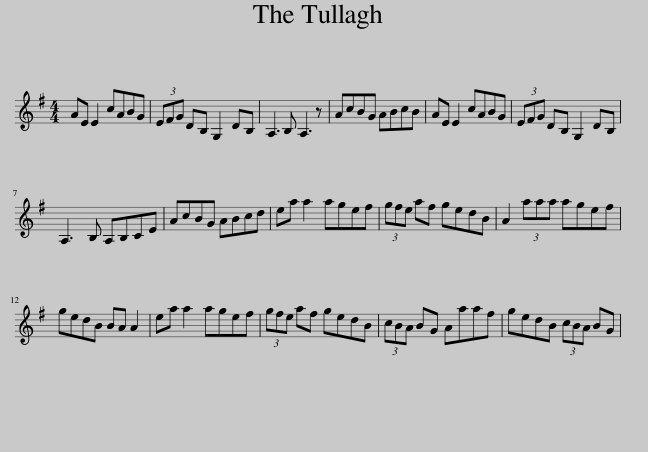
X:1
L:1/8
M:4/4
I:linebreak $
K:G
V:1 treble
V:1
 AE E2 cABG | (3EFG DB, G,2 DB, | A,3 B, A,3 z | AcBG ABcB | AE E2 cABG | %5
 (3EFG DB, G,2 DB, |$ A,3 B, A,B,CE | AcBG ABcd | ea a2 agef | (3gfe af gedB | %10
 A2 (3aaa agef |$ gedB BA A2 | ea a2 agef | (3gfe af gedB | (3cBA BG Aaaf | %15
 gedB (3cBA BG | %16
